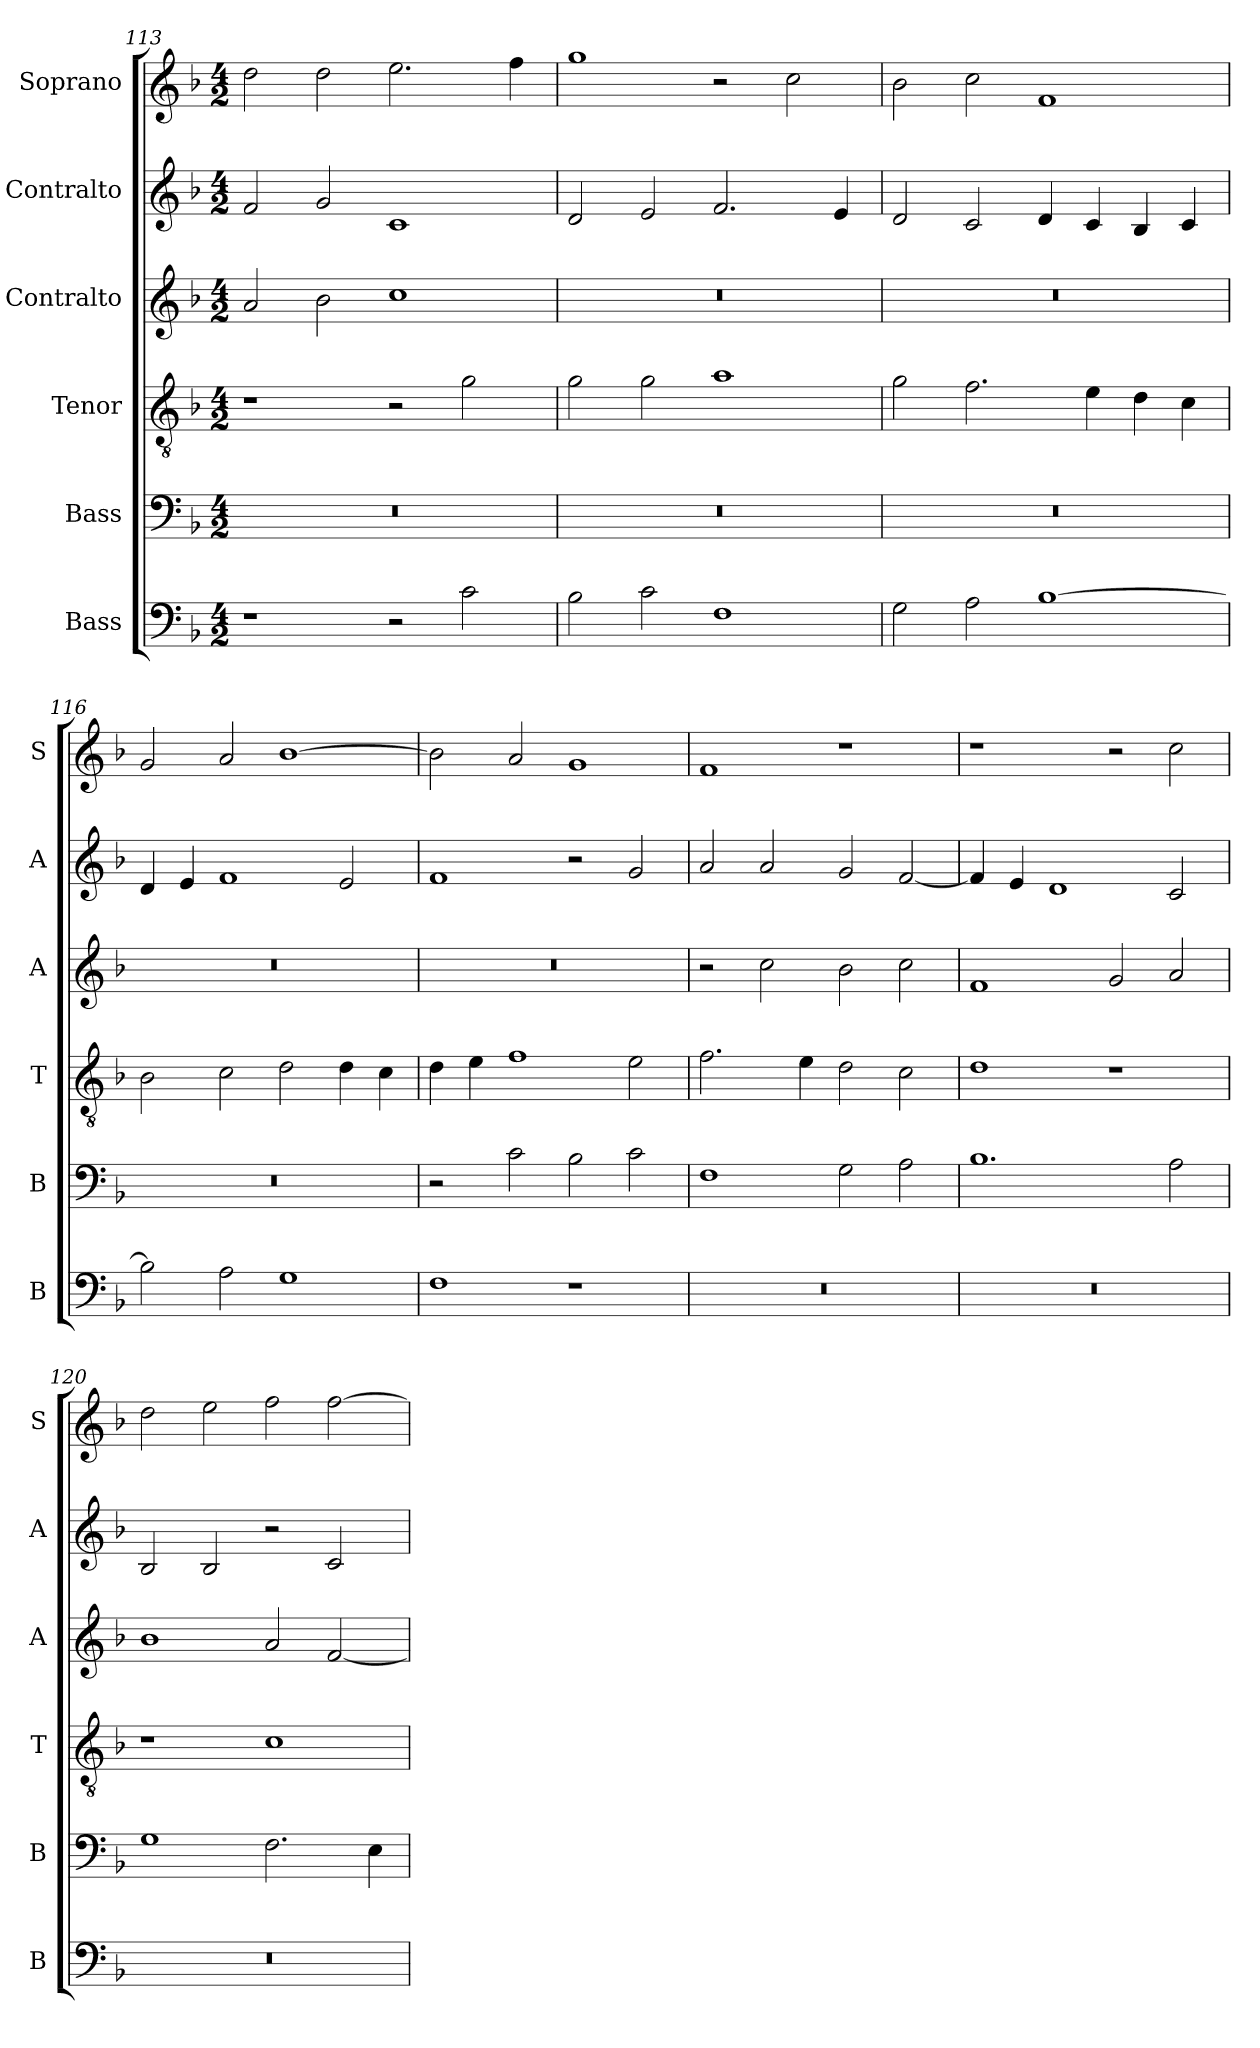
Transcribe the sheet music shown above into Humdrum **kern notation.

**kern	**kern	**kern	**kern	**kern	**kern
*part6	*part5	*part4	*part3	*part2	*part1
*staff6	*staff5	*staff4	*staff3	*staff2	*staff1
*I"Bass	*I"Bass	*I"Tenor	*I"Contralto	*I"Contralto	*I"Soprano
*I'B	*I'B	*I'T	*I'A	*I'A	*I'S
*clefF4	*clefF4	*clefGv2	*clefG2	*clefG2	*clefG2
*k[b-]	*k[b-]	*k[b-]	*k[b-]	*k[b-]	*k[b-]
*F:ion	*F:ion	*F:ion	*F:ion	*F:ion	*F:ion
*M4/2	*M4/2	*M4/2	*M4/2	*M4/2	*M4/2
=113	=113	=113	=113	=113	=113
1r	0r	1r	2a	2f	2dd
.	.	.	2b-	2g	2dd
2r	.	2r	1cc	1c	2.ee
2c	.	2g	.	.	.
.	.	.	.	.	4ff
=114	=114	=114	=114	=114	=114
2B-	0r	2g	0r	2d	1gg
2c	.	2g	.	2e	.
1F	.	1a	.	2.f	2r
.	.	.	.	.	2cc
.	.	.	.	4e	.
=115	=115	=115	=115	=115	=115
2G	0r	2g	0r	2d	2b-
2A	.	2.f	.	2c	2cc
[1B-	.	.	.	4d	1f
.	.	4e	.	4c	.
.	.	4d	.	4B-	.
.	.	4c	.	4c	.
=116	=116	=116	=116	=116	=116
2B-]	0r	2B-	0r	4d	2g
.	.	.	.	4e	.
2A	.	2c	.	1f	2a
1G	.	2d	.	.	[1b-
.	.	4d	.	2e	.
.	.	4c	.	.	.
=117	=117	=117	=117	=117	=117
1F	2r	4d	0r	1f	2b-]
.	.	4e	.	.	.
.	2c	1f	.	.	2a
1r	2B-	.	.	2r	1g
.	2c	2e	.	2g	.
=118	=118	=118	=118	=118	=118
0r	1F	2.f	2r	2a	1f
.	.	.	2cc	2a	.
.	.	4e	.	.	.
.	2G	2d	2b-	2g	1r
.	2A	2c	2cc	[2f	.
=119	=119	=119	=119	=119	=119
0r	1.B-	1d	1f	4f]	1r
.	.	.	.	4e	.
.	.	.	.	1d	.
.	.	1r	2g	.	2r
.	2A	.	2a	2c	2cc
=120	=120	=120	=120	=120	=120
0r	1G	1r	1b-	2B-	2dd
.	.	.	.	2B-	2ee
.	2.F	1c	2a	2r	2ff
.	.	.	[2f	2c	[2ff
.	4E	.	.	.	.
=	=	=	=	=	=
*-	*-	*-	*-	*-	*-
